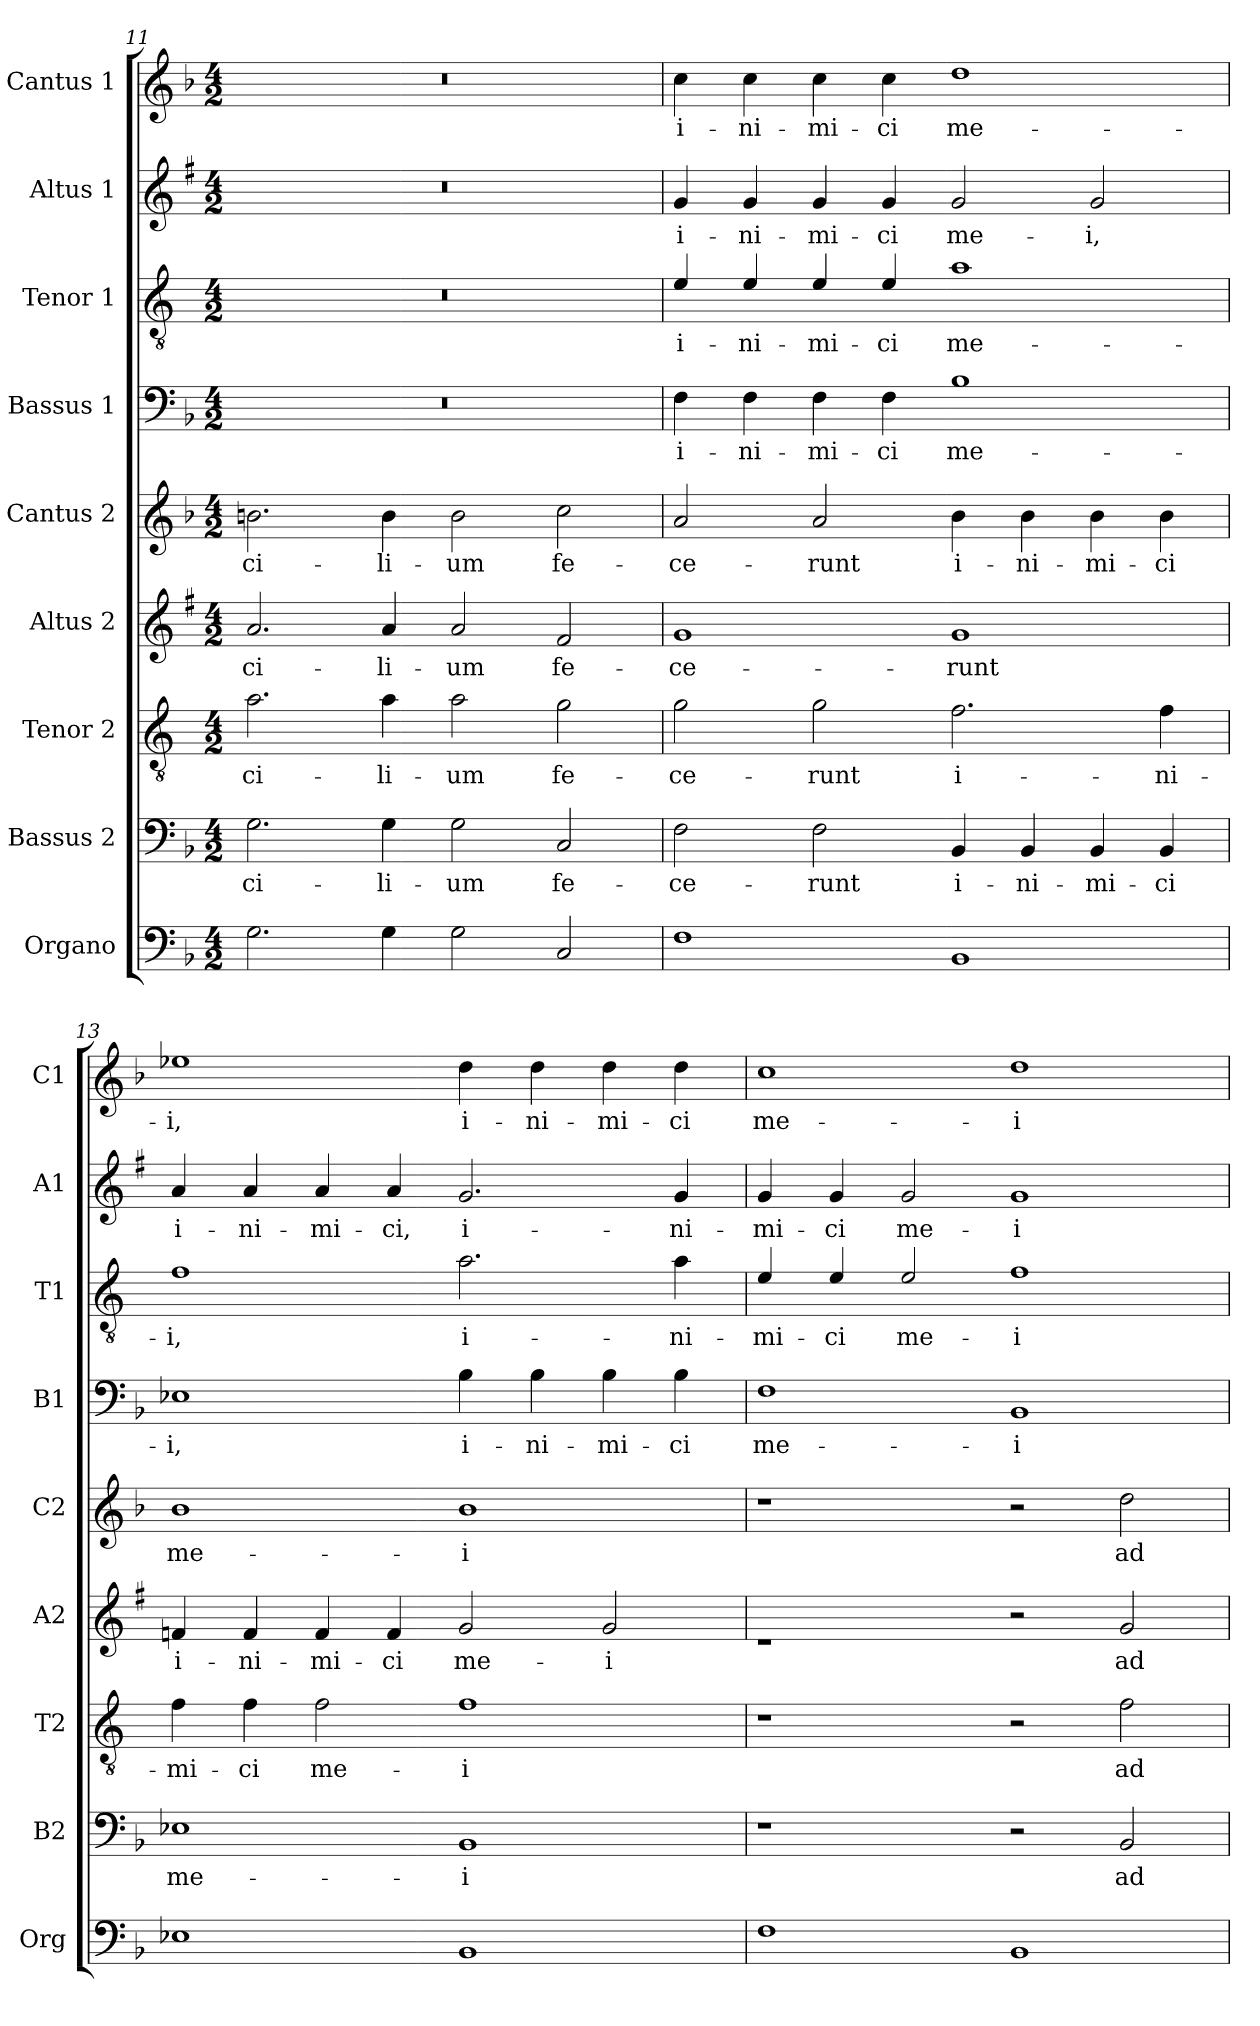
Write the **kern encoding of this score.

**kern	**kern	**text	**kern	**text	**kern	**text	**kern	**text	**kern	**text	**kern	**text	**kern	**text	**kern	**text
*part9	*part8	*part8	*part7	*part7	*part6	*part6	*part5	*part5	*part4	*part4	*part3	*part3	*part2	*part2	*part1	*part1
*staff9	*staff8	*staff8	*staff7	*staff7	*staff6	*staff6	*staff5	*staff5	*staff4	*staff4	*staff3	*staff3	*staff2	*staff2	*staff1	*staff1
*I"Organo	*I"Bassus 2	*	*I"Tenor 2	*	*I"Altus 2	*	*I"Cantus 2	*	*I"Bassus 1	*	*I"Tenor 1	*	*I"Altus 1	*	*I"Cantus 1	*
*I'Org	*I'B2	*	*I'T2	*	*I'A2	*	*I'C2	*	*I'B1	*	*I'T1	*	*I'A1	*	*I'C1	*
*clefF4	*clefF4	*	*clefGv2	*	*clefG2	*	*clefG2	*	*clefF4	*	*clefGv2	*	*clefG2	*	*clefG2	*
*	*	*	*ITrd4c7	*	*ITrd1c2	*	*	*	*	*	*ITrd4c7	*	*ITrd1c2	*	*	*
*k[b-]	*k[b-]	*	*k[b-]	*	*k[b-]	*	*k[b-]	*	*k[b-]	*	*k[b-]	*	*k[b-]	*	*k[b-]	*
*F:	*F:	*	*F:	*	*F:	*	*F:	*	*F:	*	*F:	*	*F:	*	*F:	*
*M4/2	*M4/2	*	*M4/2	*	*M4/2	*	*M4/2	*	*M4/2	*	*M4/2	*	*M4/2	*	*M4/2	*
=11	=11	=11	=11	=11	=11	=11	=11	=11	=11	=11	=11	=11	=11	=11	=11	=11
!	!	!LO:LY:b	!	!LO:LY:b	!	!LO:LY:b	!	!LO:LY:b	!	!	!	!	!	!	!	!
2.G\	2.G\	-ci-	2.d\	-ci-	2.g/	-ci-	2.bn\	-ci-	0r	.	0r	.	0r	.	0r	.
!	!	!LO:LY:b	!	!LO:LY:b	!	!LO:LY:b	!	!LO:LY:b	!	!	!	!	!	!	!	!
4G\	4G\	-li-	4d\	-li-	4g/	-li-	4b\	-li-	.	.	.	.	.	.	.	.
!	!	!LO:LY:b	!	!LO:LY:b	!	!LO:LY:b	!	!LO:LY:b	!	!	!	!	!	!	!	!
2G\	2G\	-um	2d\	-um	2g/	-um	2b\	-um	.	.	.	.	.	.	.	.
!	!	!LO:LY:b	!	!LO:LY:b	!	!LO:LY:b	!	!LO:LY:b	!	!	!	!	!	!	!	!
2C/	2C/	fe-	2c\	fe-	2e/	fe-	2cc\	fe-	.	.	.	.	.	.	.	.
=12	=12	=12	=12	=12	=12	=12	=12	=12	=12	=12	=12	=12	=12	=12	=12	=12
!	!	!LO:LY:b	!	!LO:LY:b	!	!LO:LY:b	!	!LO:LY:b	!	!LO:LY:b	!	!LO:LY:b	!	!LO:LY:b	!	!LO:LY:b
1F	2F\	-ce-	2c\	-ce-	1f	-ce-	2a/	-ce-	4F\	i-	4A/	i-	4f/	i-	4cc\	i-
!	!	!	!	!	!	!	!	!	!	!LO:LY:b	!	!LO:LY:b	!	!LO:LY:b	!	!LO:LY:b
.	.	.	.	.	.	.	.	.	4F\	-ni-	4A/	-ni-	4f/	-ni-	4cc\	-ni-
!	!	!LO:LY:b	!	!LO:LY:b	!	!	!	!LO:LY:b	!	!LO:LY:b	!	!LO:LY:b	!	!LO:LY:b	!	!LO:LY:b
.	2F\	-runt	2c\	-runt	.	.	2a/	-runt	4F\	-mi-	4A/	-mi-	4f/	-mi-	4cc\	-mi-
!	!	!	!	!	!	!	!	!	!	!LO:LY:b	!	!LO:LY:b	!	!LO:LY:b	!	!LO:LY:b
.	.	.	.	.	.	.	.	.	4F\	-ci	4A/	-ci	4f/	-ci	4cc\	-ci
!	!	!LO:LY:b	!	!LO:LY:b	!	!LO:LY:b	!	!LO:LY:b	!	!LO:LY:b	!	!LO:LY:b	!	!LO:LY:b	!	!LO:LY:b
1BB-	4BB-/	i-	2.B-\	i-	1f	-runt	4b-\	i-	1B-	me-	1d	me-	2f/	me-	1dd	me-
!	!	!LO:LY:b	!	!	!	!	!	!LO:LY:b	!	!	!	!	!	!	!	!
.	4BB-/	-ni-	.	.	.	.	4b-\	-ni-	.	.	.	.	.	.	.	.
!	!	!LO:LY:b	!	!	!	!	!	!LO:LY:b	!	!	!	!	!	!LO:LY:b	!	!
.	4BB-/	-mi-	.	.	.	.	4b-\	-mi-	.	.	.	.	2f/	-i,	.	.
!	!	!LO:LY:b	!	!LO:LY:b	!	!	!	!LO:LY:b	!	!	!	!	!	!	!	!
.	4BB-/	-ci	4B-\	-ni-	.	.	4b-\	-ci	.	.	.	.	.	.	.	.
=13	=13	=13	=13	=13	=13	=13	=13	=13	=13	=13	=13	=13	=13	=13	=13	=13
!	!	!LO:LY:b	!	!LO:LY:b	!	!LO:LY:b	!	!LO:LY:b	!	!LO:LY:b	!	!LO:LY:b	!	!LO:LY:b	!	!LO:LY:b
1E-X	1E-X	me-	4B-\	-mi-	4e-X/	i-	1b-	me-	1E-X	-i,	1B-	-i,	4g/	i-	1ee-X	-i,
!	!	!	!	!LO:LY:b	!	!LO:LY:b	!	!	!	!	!	!	!	!LO:LY:b	!	!
.	.	.	4B-\	-ci	4e-/	-ni-	.	.	.	.	.	.	4g/	-ni-	.	.
!	!	!	!	!LO:LY:b	!	!LO:LY:b	!	!	!	!	!	!	!	!LO:LY:b	!	!
.	.	.	2B-\	me-	4e-/	-mi-	.	.	.	.	.	.	4g/	-mi-	.	.
!	!	!	!	!	!	!LO:LY:b	!	!	!	!	!	!	!	!LO:LY:b	!	!
.	.	.	.	.	4e-/	-ci	.	.	.	.	.	.	4g/	-ci,	.	.
!	!	!LO:LY:b	!	!LO:LY:b	!	!LO:LY:b	!	!LO:LY:b	!	!LO:LY:b	!	!LO:LY:b	!	!LO:LY:b	!	!LO:LY:b
1BB-	1BB-	-i	1B-	-i	2f/	me-	1b-	-i	4B-\	i-	2.d\	i-	2.f/	i-	4dd\	i-
!	!	!	!	!	!	!	!	!	!	!LO:LY:b	!	!	!	!	!	!LO:LY:b
.	.	.	.	.	.	.	.	.	4B-\	-ni-	.	.	.	.	4dd\	-ni-
!	!	!	!	!	!	!LO:LY:b	!	!	!	!LO:LY:b	!	!	!	!	!	!LO:LY:b
.	.	.	.	.	2f/	-i	.	.	4B-\	-mi-	.	.	.	.	4dd\	-mi-
!	!	!	!	!	!	!	!	!	!	!LO:LY:b	!	!LO:LY:b	!	!LO:LY:b	!	!LO:LY:b
.	.	.	.	.	.	.	.	.	4B-\	-ci	4d\	-ni-	4f/	-ni-	4dd\	-ci
=14	=14	=14	=14	=14	=14	=14	=14	=14	=14	=14	=14	=14	=14	=14	=14	=14
!	!	!	!	!	!	!	!	!	!	!LO:LY:b	!	!LO:LY:b	!	!LO:LY:b	!	!LO:LY:b
1F	1r	.	1r	.	1rf	.	1r	.	1F	me-	4A/	-mi-	4f/	-mi-	1cc	me-
!	!	!	!	!	!	!	!	!	!	!	!	!LO:LY:b	!	!LO:LY:b	!	!
.	.	.	.	.	.	.	.	.	.	.	4A/	-ci	4f/	-ci	.	.
!	!	!	!	!	!	!	!	!	!	!	!	!LO:LY:b	!	!LO:LY:b	!	!
.	.	.	.	.	.	.	.	.	.	.	2A/	me-	2f/	me-	.	.
!	!	!	!	!	!	!	!	!	!	!LO:LY:b	!	!LO:LY:b	!	!LO:LY:b	!	!LO:LY:b
1BB-	2r	.	2r	.	2r	.	2r	.	1BB-	-i	1B-	-i	1f	-i	1dd	-i
!	!	!LO:LY:b	!	!LO:LY:b	!	!LO:LY:b	!	!LO:LY:b	!	!	!	!	!	!	!	!
.	2BB-/	ad-	2B-\	ad-	2f/	ad-	2dd\	ad-	.	.	.	.	.	.	.	.
=	=	=	=	=	=	=	=	=	=	=	=	=	=	=	=	=
*-	*-	*-	*-	*-	*-	*-	*-	*-	*-	*-	*-	*-	*-	*-	*-	*-
